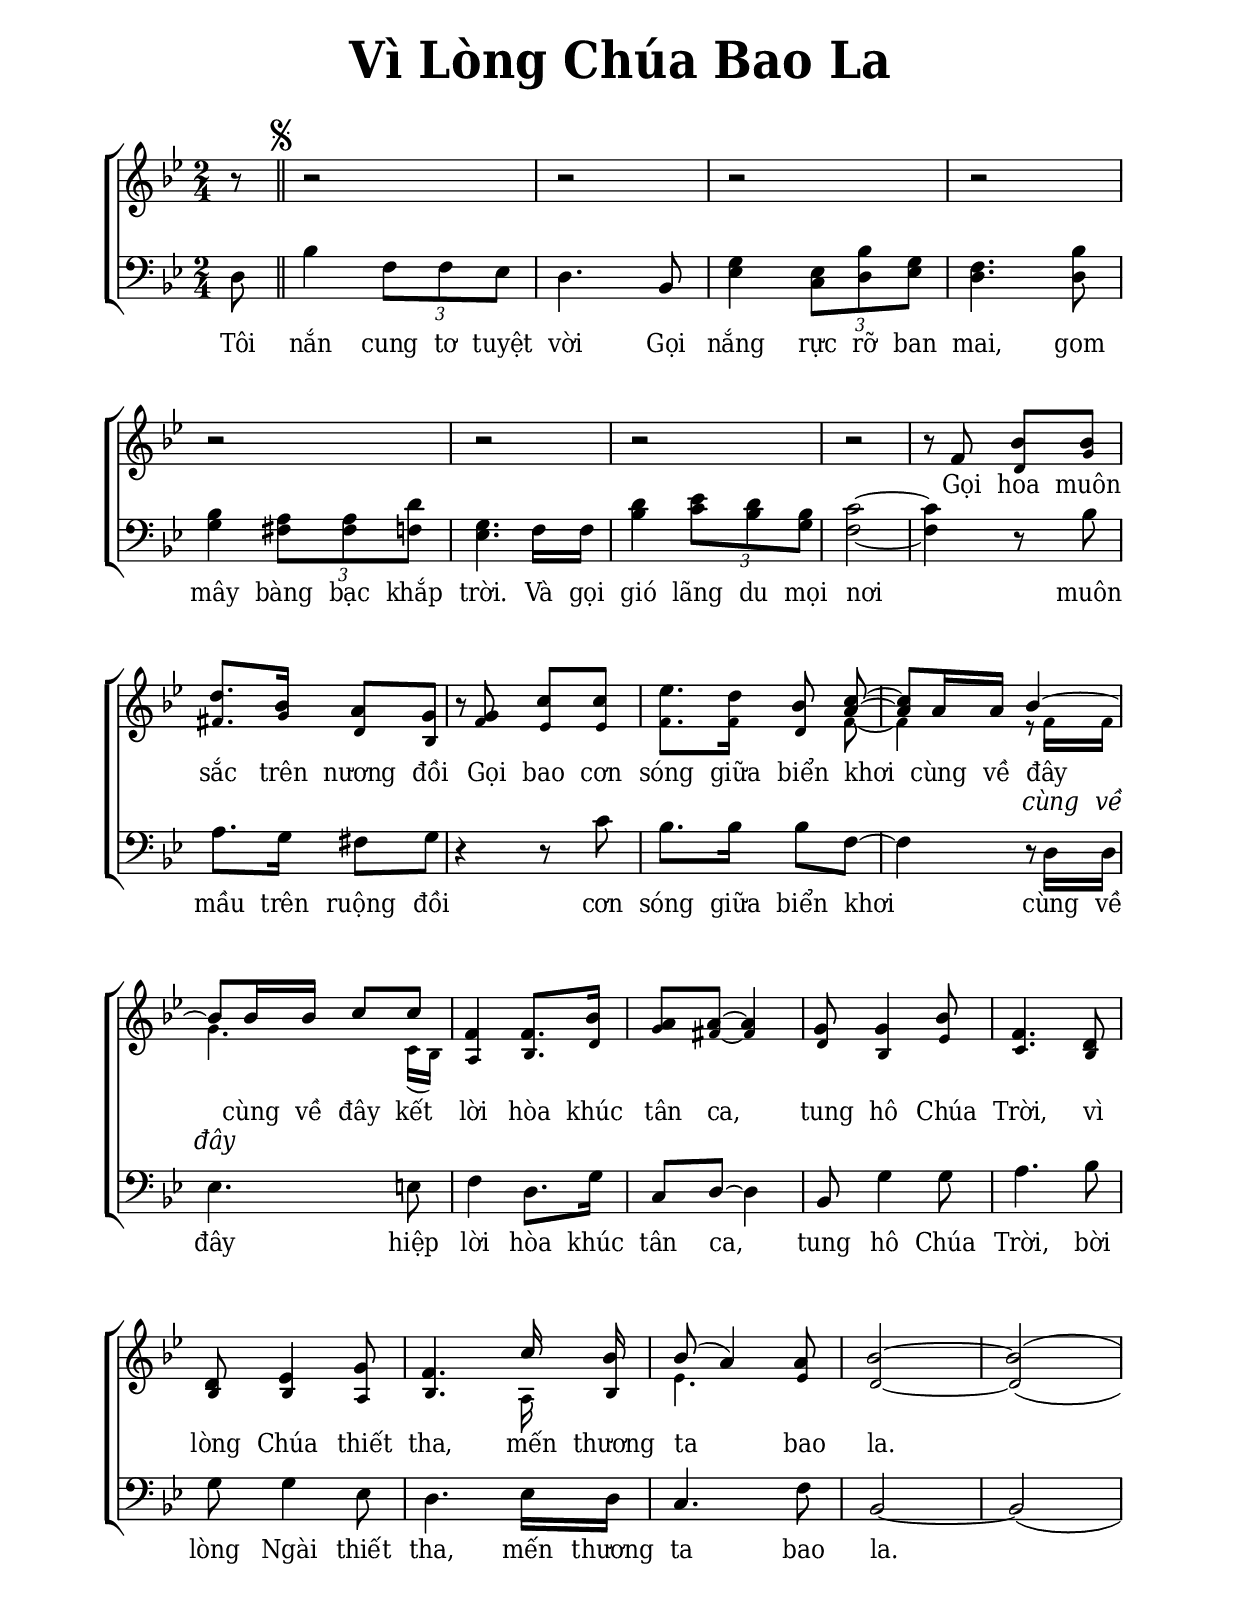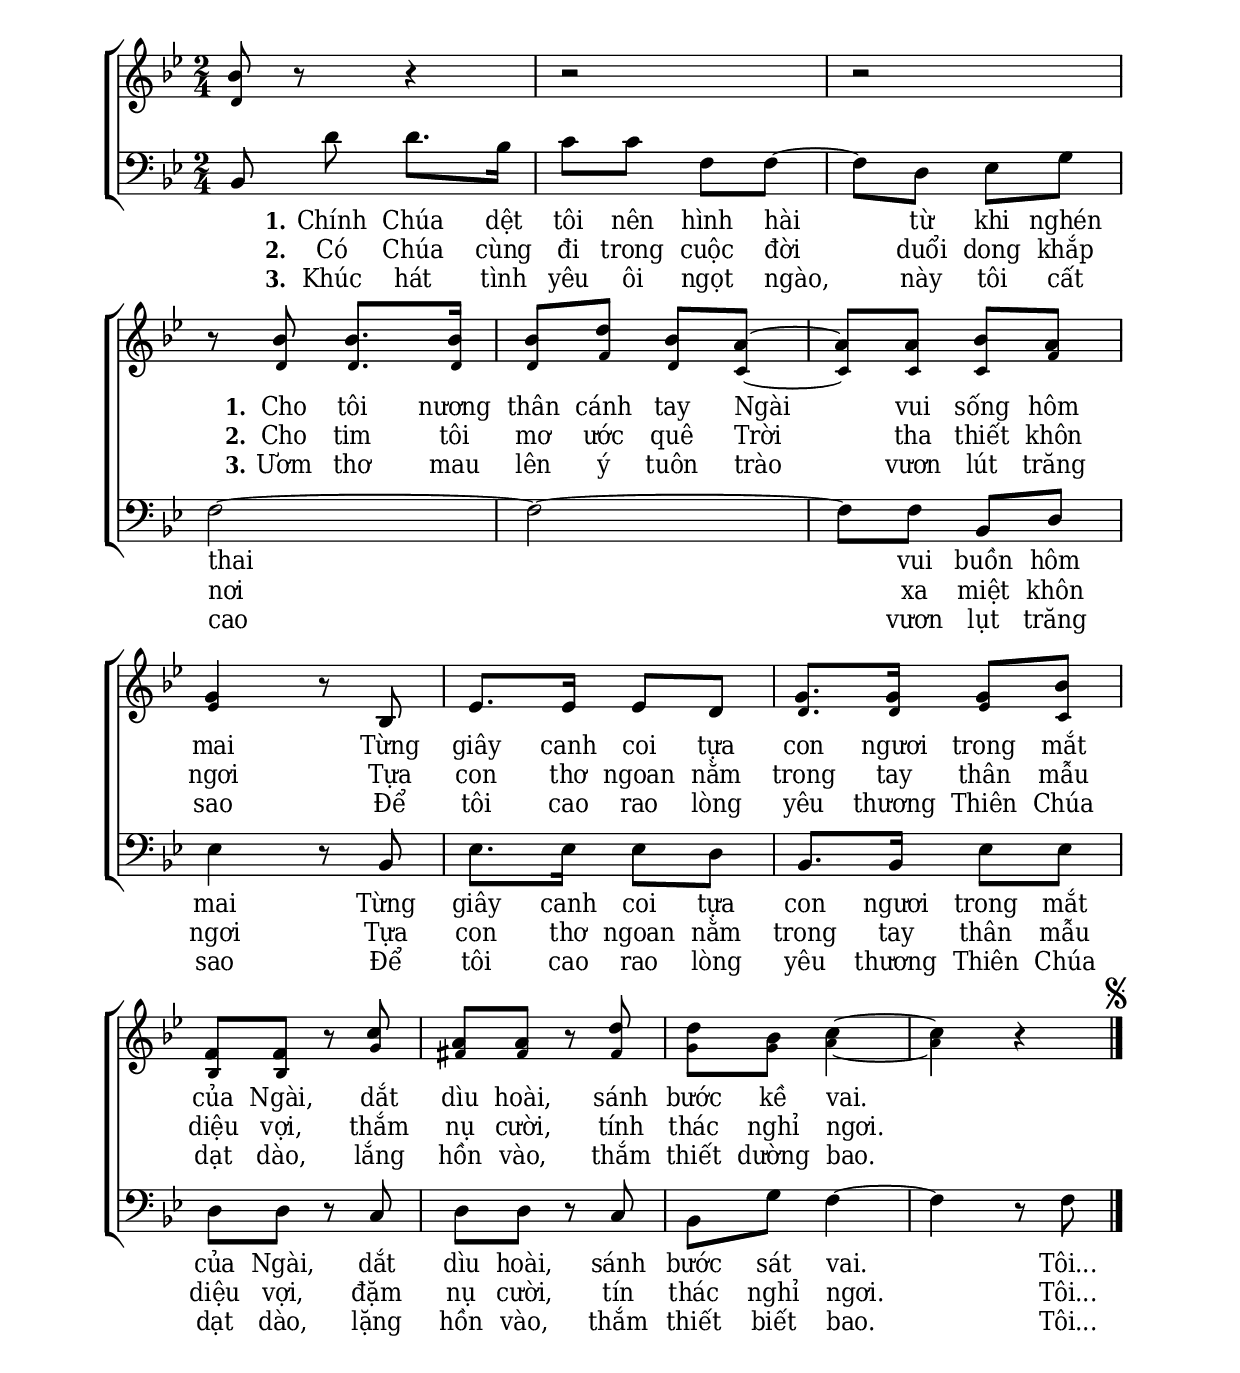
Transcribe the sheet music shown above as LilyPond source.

% Cài đặt chung\
\version "2.22.1"
\include "english.ly"

\header {
  title = \markup { \fontsize #3 "Vì Lòng Chúa Bao La" }
  composer = " "
  %arranger = "Lm. Kim Long"
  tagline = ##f
}

% Nhạc phiên khúc
nhacDiepKhucSop = \relative c' {
  \partial 8 r8 \bar "||"
  \once \override Score.RehearsalMark.font-size = #0.1
  \mark \markup { \musicglyph #"scripts.segno" }
  r2
  r
  r
  r
  r
  r
  r
  r
  r8 f bf bf |
  d8. bf16 a8 g |
  r g c c |
  ef8. d16 bf8 <c a> ~ |
  <c a> a16 a bf4 ~ |
  bf8 bf16 bf c8 c |
  f,4 f8. bf16 |
  a8 a ~ a4 |
  g8 g4 bf8 |
  f4. d8 |
  d ef4 g8 |
  f4. c'16 bf |
  bf8 (a4) a8 |
  bf2 ~ |
  bf ^(<>)
}

nhacDiepKhucAlto = \relative c' {
  \partial 8 r8
  r2
  r
  r
  r
  r
  r
  r
  r
  r8 f d g |
  fs8. g16 d8 bf |
  r f' ef ef |
  f8. f16 d8 f ~ |
  f4 r8 f16 f |
  g4. c,16 (bf) |
  a4 bf8. d16 |
  g8 fs ~ fs4 |
  d8 bf4 ef8 |
  c4. bf8 |
  bf bf4 a8 |
  bf4. a16 bf |
  ef4. ef8 |
  d2 ~ |
  d2 _(<>)
}

nhacDiepKhucBas = \relative c {
  \partial 8 d8 |
  bf'4 \tuplet 3/2 { f8 f ef } |
  d4. bf8 |
  <g' ef>4 \tuplet 3/2 { <ef c>8 <bf' d,> <g ef> } |
  <f d>4. <bf d,>8 |
  <bf g>4 \tuplet 3/2 { <a fs>8 <a fs> <d f,!> } |
  <g, ef>4. f16 f |
  <d' bf>4 \tuplet 3/2 { <ef c>8 <d bf> <bf g> } |
  <c f,>2 ~ |
  <c f,>4 r8 bf |
  a8. g16 fs8 g |
  r4 r8 c |
  bf8. bf16 bf8 f ~ |
  f4 r8 d16 d |
  ef4. e!8 |
  f4 d8. g16 |
  c,8 d ~ d4 |
  bf8 g'4 g8 |
  a4. bf8 |
  g8 g4 ef8 |
  d4. ef16 d |
  c4. f8 |
  bf,2 ~ |
  bf (<>) |
}

nhacPhienKhucSop = \relative c'' {
  bf8 r r4 |
  r2
  r
  r8 bf bf8. bf16 |
  bf8 d bf a ~ |
  a a bf a |
  g4 r8 bf,8 |
  ef8. ef16 ef8 d |
  g8. g16 g8 bf |
  f f r c' |
  a a r d |
  d bf c4 ~ |
  c r
  \once \override Score.RehearsalMark.font-size = #0.1
  \mark \markup { \musicglyph #"scripts.segno" }
  \bar "|."
}

nhacPhienKhucAlto = \relative c' {
  d8 r r4 |
  r2
  r
  r8 d d8. d16 |
  d8 f d c ~ |
  c c c f |
  ef4 r8 bf |
  ef8. ef16 ef8 d |
  d8. d16 ef8 c |
  bf bf r g' |
  fs fs r fs |
  g g a4 ~ |
  a r
}

nhacPhienKhucBas = \relative c {
  \autoBeamOff bf8
  \once \override NoteColumn.X-offset = 3
  d' \autoBeamOn d8. bf16 |
  c8 c f, f ~ |
  f d ef g |
  f2 ~ |
  f ~ |
  f8 f bf, d |
  ef4 r8 bf |
  ef8. ef16 ef8 d |
  bf8. bf16 ef8 ef |
  d d r c |
  d d r c |
  bf g' f4 ~ |
  f r8 f8
}

% Lời
loiDiepKhucSop = \lyrics {
  Gọi hoa muôn sắc trên nương đồi
  Gọi bao cơn sóng giữa biển khơi cùng về đây
  cùng về đây kết lời hòa khúc tân ca,
  tung hô Chúa Trời,
  vì lòng Chúa thiết tha,
  mến thương ta bao la.
}

loiDiepKhucAlto = \lyrics {
  \override LyricText.font-shape = #'italic
  _ _ _ _ _ _ _ _ _ _
  _ _ _ _ 
  cùng về đây
}

loiPhienKhucSopMot = \lyrics {
  _
  \set stanza = "1."
  Cho tôi nương thân cánh tay Ngài
  vui sống hôm mai
  Từng giây canh coi
  tựa con ngươi trong mắt của Ngài,
  dắt dìu hoài,
  sánh bước kề vai.
}

loiPhienKhucSopHai = \lyrics {
  _
  \set stanza = "2."
  Cho tim tôi mơ ước quê Trời tha thiết khôn ngơi
  Tựa con thơ ngoan nằm trong tay thân mẫu diệu vợi,
  thắm nụ cười, tính thác nghỉ ngơi.
}

loiPhienKhucSopBa = \lyrics {
  _
  \set stanza = "3."
  Ươm thơ mau lên ý tuôn trào
  vươn lút trăng sao
  Để tôi cao rao lòng yêu thương Thiên Chúa dạt dào,
  lắng hồn vào, thắm thiết dường bao.
}

loiDiepKhucBas = \lyrics {
  Tôi nắn cung tơ tuyệt vời
  Gọi nắng rực rỡ ban mai,
  gom mây bàng bạc khắp trời.
  Và gọi gió lãng du mọi nơi
  muôn mầu trên ruộng đồi
  cơn sóng giữa biển khơi
  cùng về đây hiệp lời hòa khúc tân ca,
  tung hô Chúa Trời,
  bời lòng Ngài thiết tha,
  mến thương ta bao la.
}

loiPhienKhucBasMot = \lyrics {
  _
  \set stanza = "1."
  Chính Chúa dệt tôi nên hình hài
  từ khi nghén thai
  vui buồn hôm mai
  Từng giây canh coi tựa con ngươi trong mắt của Ngài,
  dắt dìu hoài, sánh bước sát vai. Tôi...
}

loiPhienKhucBasHai = \lyrics {
  _
  \set stanza = "2."
  Có Chúa cùng đi trong cuộc đời
  duổi dong khắp nơi
  xa miệt khôn ngơi
  Tựa con thơ ngoan nằm trong tay thân mẫu diệu vợi,
  đặm nụ cười,
  tín thác nghỉ ngơi. Tôi...
}

loiPhienKhucBasBa = \lyrics {
  _
  \set stanza = "3."
  Khúc hát tình yêu ôi ngọt ngào,
  này tôi cất cao vươn lụt trăng sao
  Để tôi cao rao lòng yêu thương Thiên Chúa dạt dào,
lặng hồn vào, thắm thiết biết bao. Tôi...
}

% Dàn trang
\paper {
  #(set-paper-size "a4")
  top-margin = 15\mm
  bottom-margin = 20\mm
  left-margin = 20\mm
  right-margin = 20\mm
  indent = #0
  #(define fonts
	 (make-pango-font-tree "Deja Vu Serif Condensed"
	 		       "Deja Vu Serif Condensed"
			       "Deja Vu Serif Condensed"
			       (/ 20 20)))
  print-page-number = ##f
}

TongNhip = {
  \key bf \major \time 2/4
  \set Timing.beamExceptions = #'()
  \set Timing.baseMoment = #(ly:make-moment 1/4)
}

% Đổi kích thước nốt cho bè phụ
notBePhu =
#(define-music-function (font-size music) (number? ly:music?)
   (for-some-music
     (lambda (m)
       (if (music-is-of-type? m 'rhythmic-event)
           (begin
             (set! (ly:music-property m 'tweaks)
                   (cons `(font-size . ,font-size)
                         (ly:music-property m 'tweaks)))
             #t)
           #f))
     music)
   music)

\score {
  \new ChoirStaff <<
    \new Staff \with {
        \consists "Merge_rests_engraver"
        printPartCombineTexts = ##f
      }
      <<
      \new Voice \TongNhip \partCombine
            \nhacDiepKhucSop
            \notBePhu -2 { \nhacDiepKhucAlto }
      \new NullVoice = nhacThamChieuDiepKhucSop \nhacDiepKhucSop
      \new Lyrics \lyricsto nhacThamChieuDiepKhucSop \loiDiepKhucSop
      \new NullVoice = nhacThamChieuDiepKhucAlto \nhacDiepKhucAlto
      \new Lyrics \lyricsto nhacThamChieuDiepKhucAlto \loiDiepKhucAlto
    >>
    \new Staff <<
        \new Voice = "beBas" {
          \clef bass \TongNhip \nhacDiepKhucBas
        }
        \new Lyrics \lyricsto beBas \loiDiepKhucBas
      >>
  >>
  \layout {
    %\override Lyrics.LyricText.font-size = #+2
    \override Lyrics.LyricSpace.minimum-distance = #1.5
    \override Score.BarNumber.break-visibility = ##(#f #f #f)
  }
}

\score {
  \new ChoirStaff <<
    \new Staff \with {
        \consists "Merge_rests_engraver"
        printPartCombineTexts = ##f
      }
      <<
      \new Voice \TongNhip \partCombine
            \nhacPhienKhucSop
            \notBePhu -2 { \nhacPhienKhucAlto }
      \new NullVoice = nhacThamChieuPhienKhucSop \nhacPhienKhucSop
      \new Lyrics \lyricsto nhacThamChieuPhienKhucSop \loiPhienKhucSopMot
      \new Lyrics \lyricsto nhacThamChieuPhienKhucSop \loiPhienKhucSopHai
      \new Lyrics \lyricsto nhacThamChieuPhienKhucSop \loiPhienKhucSopBa
    >>
    \new Staff <<
        \new Voice = "beBas" {
          \clef bass \TongNhip \nhacPhienKhucBas
        }
        \new Lyrics \lyricsto beBas \loiPhienKhucBasMot
        \new Lyrics \lyricsto beBas \loiPhienKhucBasHai
        \new Lyrics \lyricsto beBas \loiPhienKhucBasBa
      >>
  >>
  \layout {
    %\override Lyrics.LyricText.font-size = #+2
    \override Lyrics.LyricSpace.minimum-distance = #1.5
    \override Score.BarNumber.break-visibility = ##(#f #f #f)
  }
}
